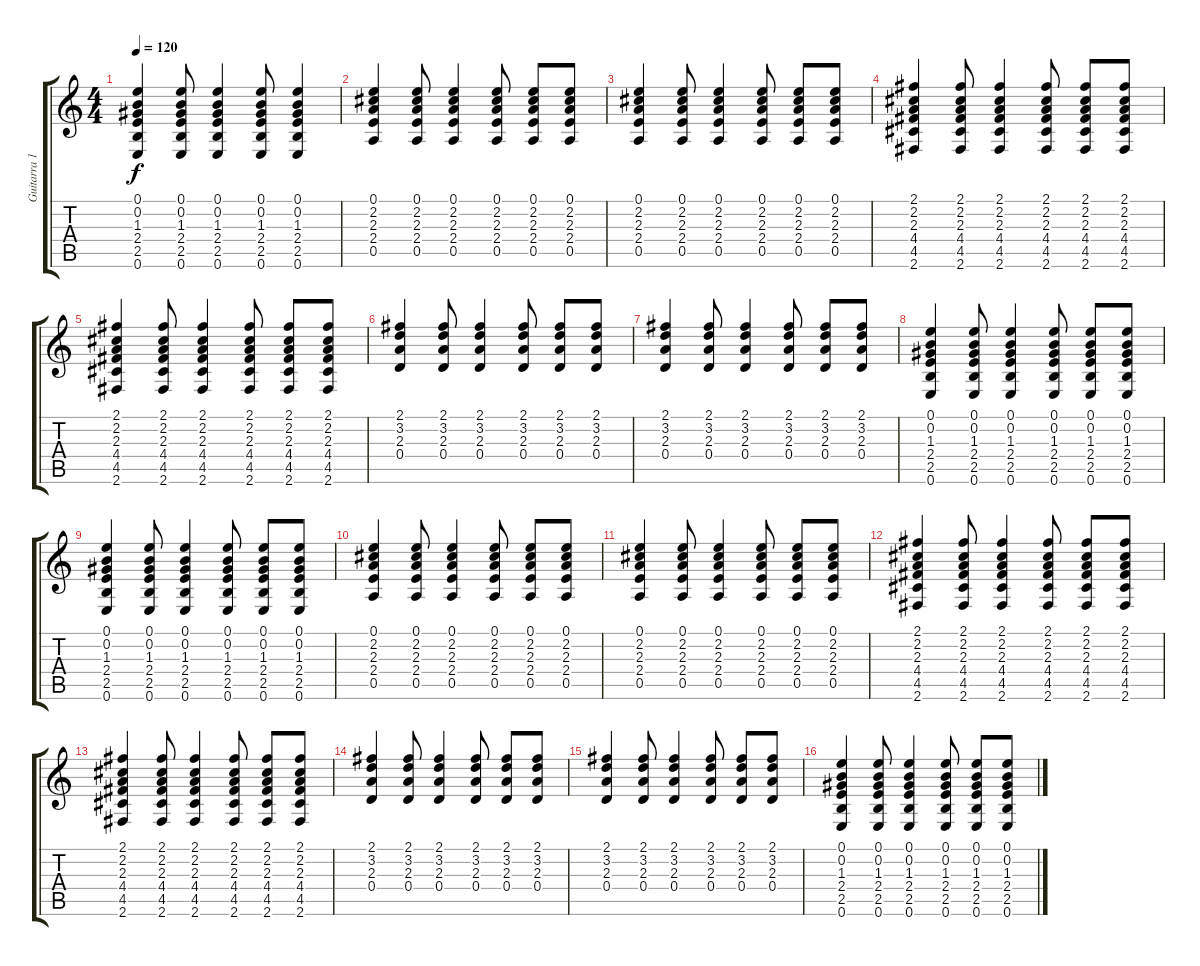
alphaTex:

\track ("Guitarra 1" "Guitarra 1") {instrument electricguitarclean}
\staff {score tabs}
\tuning (E4 B3 G3 D3 A2 E2) {hide}
\ts (4 4)
\tempo 120
\clef g2
\ks c
(0.1 0.2 1.3 2.4 2.5 0.6).4{dy f} (0.1 0.2 1.3 2.4 2.5 0.6).8 (0.1 0.2 1.3 2.4 2.5 0.6).4 (0.1 0.2 1.3 2.4 2.5 0.6).8 (0.1 0.2 1.3 2.4 2.5 0.6).4 |
(0.1 2.2 2.3 2.4 0.5).4{instrument electricguitarclean} (0.1 2.2 2.3 2.4 0.5).8 (0.1 2.2 2.3 2.4 0.5).4 (0.1 2.2 2.3 2.4 0.5).8 (0.1 2.2 2.3 2.4 0.5).8 (0.1 2.2 2.3 2.4 0.5).8 |
(0.1 2.2 2.3 2.4 0.5).4 (0.1 2.2 2.3 2.4 0.5).8 (0.1 2.2 2.3 2.4 0.5).4 (0.1 2.2 2.3 2.4 0.5).8 (0.1 2.2 2.3 2.4 0.5).8 (0.1 2.2 2.3 2.4 0.5).8 |
(2.1 2.2 2.3 4.4 4.5 2.6).4 (2.1 2.2 2.3 4.4 4.5 2.6).8 (2.1 2.2 2.3 4.4 4.5 2.6).4 (2.1 2.2 2.3 4.4 4.5 2.6).8 (2.1 2.2 2.3 4.4 4.5 2.6).8 (2.1 2.2 2.3 4.4 4.5 2.6).8 |
(2.1 2.2 2.3 4.4 4.5 2.6).4 (2.1 2.2 2.3 4.4 4.5 2.6).8 (2.1 2.2 2.3 4.4 4.5 2.6).4 (2.1 2.2 2.3 4.4 4.5 2.6).8 (2.1 2.2 2.3 4.4 4.5 2.6).8 (2.1 2.2 2.3 4.4 4.5 2.6).8 |
(2.1 3.2 2.3 0.4).4 (2.1 3.2 2.3 0.4).8 (2.1 3.2 2.3 0.4).4 (2.1 3.2 2.3 0.4).8 (2.1 3.2 2.3 0.4).8 (2.1 3.2 2.3 0.4).8 |
(2.1 3.2 2.3 0.4).4 (2.1 3.2 2.3 0.4).8 (2.1 3.2 2.3 0.4).4 (2.1 3.2 2.3 0.4).8 (2.1 3.2 2.3 0.4).8 (2.1 3.2 2.3 0.4).8 |
(0.1 0.2 1.3 2.4 2.5 0.6).4 (0.1 0.2 1.3 2.4 2.5 0.6).8 (0.1 0.2 1.3 2.4 2.5 0.6).4 (0.1 0.2 1.3 2.4 2.5 0.6).8 (0.1 0.2 1.3 2.4 2.5 0.6).8 (0.1 0.2 1.3 2.4 2.5 0.6).8 |
(0.1 0.2 1.3 2.4 2.5 0.6).4 (0.1 0.2 1.3 2.4 2.5 0.6).8 (0.1 0.2 1.3 2.4 2.5 0.6).4 (0.1 0.2 1.3 2.4 2.5 0.6).8 (0.1 0.2 1.3 2.4 2.5 0.6).8 (0.1 0.2 1.3 2.4 2.5 0.6).8 |
(0.1 2.2 2.3 2.4 0.5).4 (0.1 2.2 2.3 2.4 0.5).8 (0.1 2.2 2.3 2.4 0.5).4 (0.1 2.2 2.3 2.4 0.5).8 (0.1 2.2 2.3 2.4 0.5).8 (0.1 2.2 2.3 2.4 0.5).8 |
(0.1 2.2 2.3 2.4 0.5).4 (0.1 2.2 2.3 2.4 0.5).8 (0.1 2.2 2.3 2.4 0.5).4 (0.1 2.2 2.3 2.4 0.5).8 (0.1 2.2 2.3 2.4 0.5).8 (0.1 2.2 2.3 2.4 0.5).8 |
(2.1 2.2 2.3 4.4 4.5 2.6).4 (2.1 2.2 2.3 4.4 4.5 2.6).8 (2.1 2.2 2.3 4.4 4.5 2.6).4 (2.1 2.2 2.3 4.4 4.5 2.6).8 (2.1 2.2 2.3 4.4 4.5 2.6).8 (2.1 2.2 2.3 4.4 4.5 2.6).8 |
(2.1 2.2 2.3 4.4 4.5 2.6).4 (2.1 2.2 2.3 4.4 4.5 2.6).8 (2.1 2.2 2.3 4.4 4.5 2.6).4 (2.1 2.2 2.3 4.4 4.5 2.6).8 (2.1 2.2 2.3 4.4 4.5 2.6).8 (2.1 2.2 2.3 4.4 4.5 2.6).8 |
(2.1 3.2 2.3 0.4).4 (2.1 3.2 2.3 0.4).8 (2.1 3.2 2.3 0.4).4 (2.1 3.2 2.3 0.4).8 (2.1 3.2 2.3 0.4).8 (2.1 3.2 2.3 0.4).8 |
(2.1 3.2 2.3 0.4).4 (2.1 3.2 2.3 0.4).8 (2.1 3.2 2.3 0.4).4 (2.1 3.2 2.3 0.4).8 (2.1 3.2 2.3 0.4).8 (2.1 3.2 2.3 0.4).8 |
(0.1 0.2 1.3 2.4 2.5 0.6).4 (0.1 0.2 1.3 2.4 2.5 0.6).8 (0.1 0.2 1.3 2.4 2.5 0.6).4 (0.1 0.2 1.3 2.4 2.5 0.6).8 (0.1 0.2 1.3 2.4 2.5 0.6).8 (0.1 0.2 1.3 2.4 2.5 0.6).8
